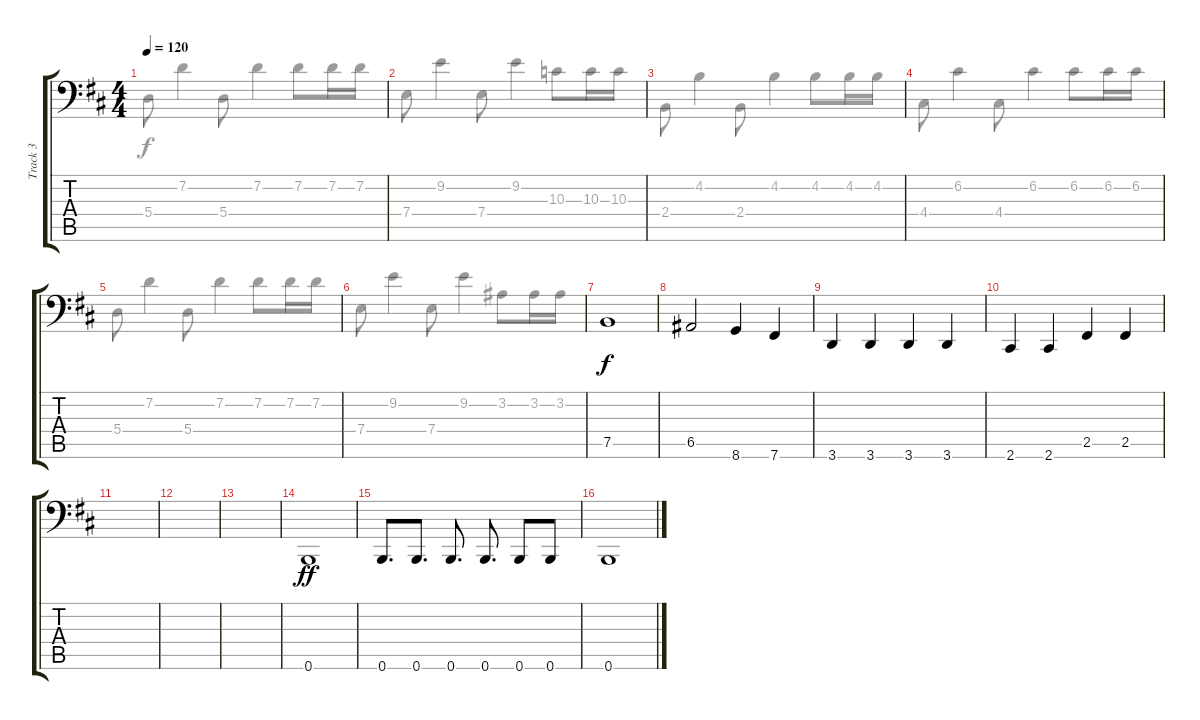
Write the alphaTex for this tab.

\track ("Track 3" "Track 3") {instrument electricbassfinger}
\staff {score tabs}
\tuning (B2 G2 D2 A1 E1 B0) {hide}
\voice
\ts (4 4)
\tempo 120
\clef f4
\ks bminor
|
|
|
|
|
|
7.5.1{dy f} |
6.5.2 8.6.4 7.6.4 |
3.6.4 3.6.4 3.6.4 3.6.4 |
2.6.4 2.6.4 2.5.4 2.5.4 |
|
|
|
0.6.1{dy ff} |
0.6.8{d} 0.6.8{d} 0.6.8{d} 0.6.8{d} 0.6.8 0.6.8 |
0.6.1
\voice
\clef f4
\ottava regular
\simile none
\ks bminor
5.4.8{dy f} 7.2.4 5.4.8 7.2.4 7.2.8 7.2.16 7.2.16 |
7.4.8 9.2.4 7.4.8 9.2.4 10.3.8 10.3.16 10.3.16 |
2.4.8 4.2.4 2.4.8 4.2.4 4.2.8 4.2.16 4.2.16 |
4.4.8 6.2.4 4.4.8 6.2.4 6.2.8 6.2.16 6.2.16 |
5.4.8 7.2.4 5.4.8 7.2.4 7.2.8 7.2.16 7.2.16 |
7.4.8 9.2.4 7.4.8 9.2.4 3.2.8 3.2.16 3.2.16 |
|
|
|
|
|
|
|
|
|
